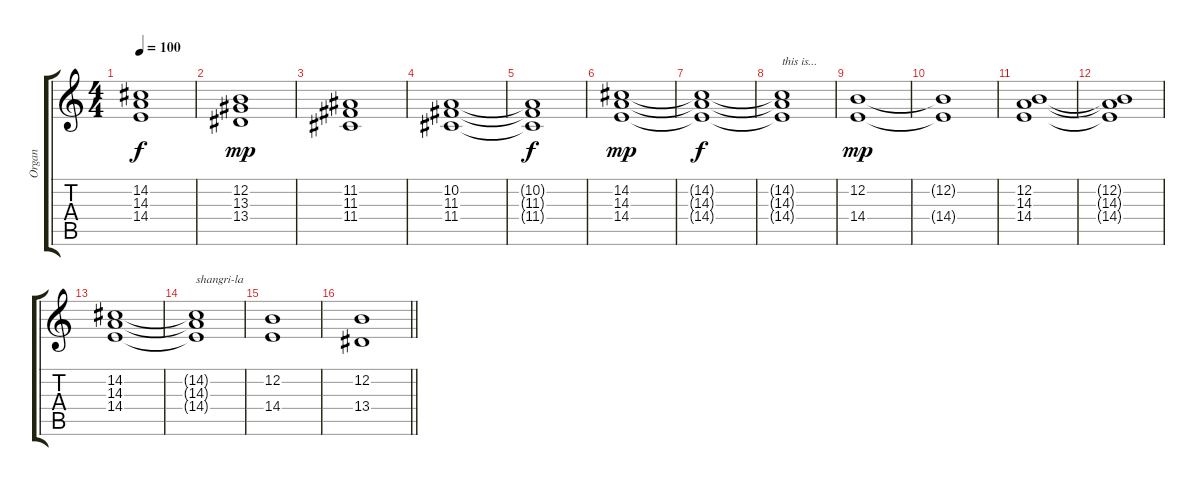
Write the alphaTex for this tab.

\track ("Organ" "Organ") {instrument drawbarorgan}
\staff {score tabs}
\tuning (E4 B3 G3 D3 A2 E2) {hide}
\ts (4 4)
\tempo 100
\clef g2
\ks c
(14.2{t} 14.3{t} 14.4{t}).1{dy f} |
(12.2 13.3 13.4).1{dy mp} |
(11.2 11.3 11.4).1 |
(10.2 11.3 11.4).1 |
(10.2{t} 11.3{t} 11.4{t}).1{dy f} |
(14.2 14.3 14.4).1{dy mp} |
(14.2{t} 14.3{t} 14.4{t}).1{dy f} |
(14.2{t} 14.3{t} 14.4{t}).1{txt "this is..."} |
(12.2 14.4).1{dy mp} |
(12.2{t} 14.4{t}).1 |
(12.2 14.3 14.4).1 |
(12.2{t} 14.3{t} 14.4{t}).1 |
(14.2 14.3 14.4).1 |
(14.2{t} 14.3{t} 14.4{t}).1{txt "shangri-la"} |
(12.2 14.4).1 |
\barLineRight lightlight
(12.2 13.4).1
